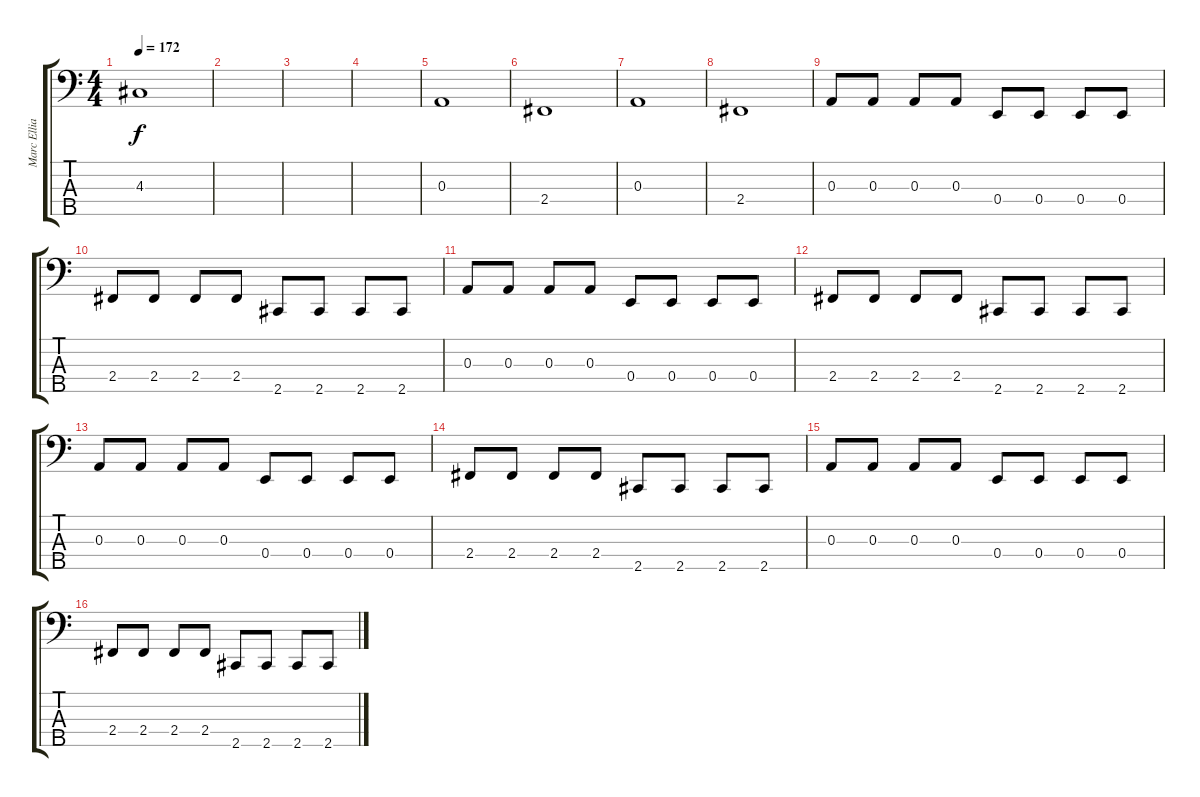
\track ("Marc Elliard" "Marc Ellia") {instrument electricbassfinger}
\staff {score tabs}
\tuning (G2 D2 A1 E1 B0) {hide}
\ts (4 4)
\tempo 172
\clef f4
\ks c
4.3.1{dy f} |
|
|
|
0.3.1 |
2.4.1 |
0.3.1 |
2.4.1 |
0.3.8 0.3.8 0.3.8 0.3.8 0.4.8 0.4.8 0.4.8 0.4.8 |
2.4.8 2.4.8 2.4.8 2.4.8 2.5.8 2.5.8 2.5.8 2.5.8 |
0.3.8 0.3.8 0.3.8 0.3.8 0.4.8 0.4.8 0.4.8 0.4.8 |
2.4.8 2.4.8 2.4.8 2.4.8 2.5.8 2.5.8 2.5.8 2.5.8 |
0.3.8 0.3.8 0.3.8 0.3.8 0.4.8 0.4.8 0.4.8 0.4.8 |
2.4.8 2.4.8 2.4.8 2.4.8 2.5.8 2.5.8 2.5.8 2.5.8 |
0.3.8 0.3.8 0.3.8 0.3.8 0.4.8 0.4.8 0.4.8 0.4.8 |
2.4.8 2.4.8 2.4.8 2.4.8 2.5.8 2.5.8 2.5.8 2.5.8
